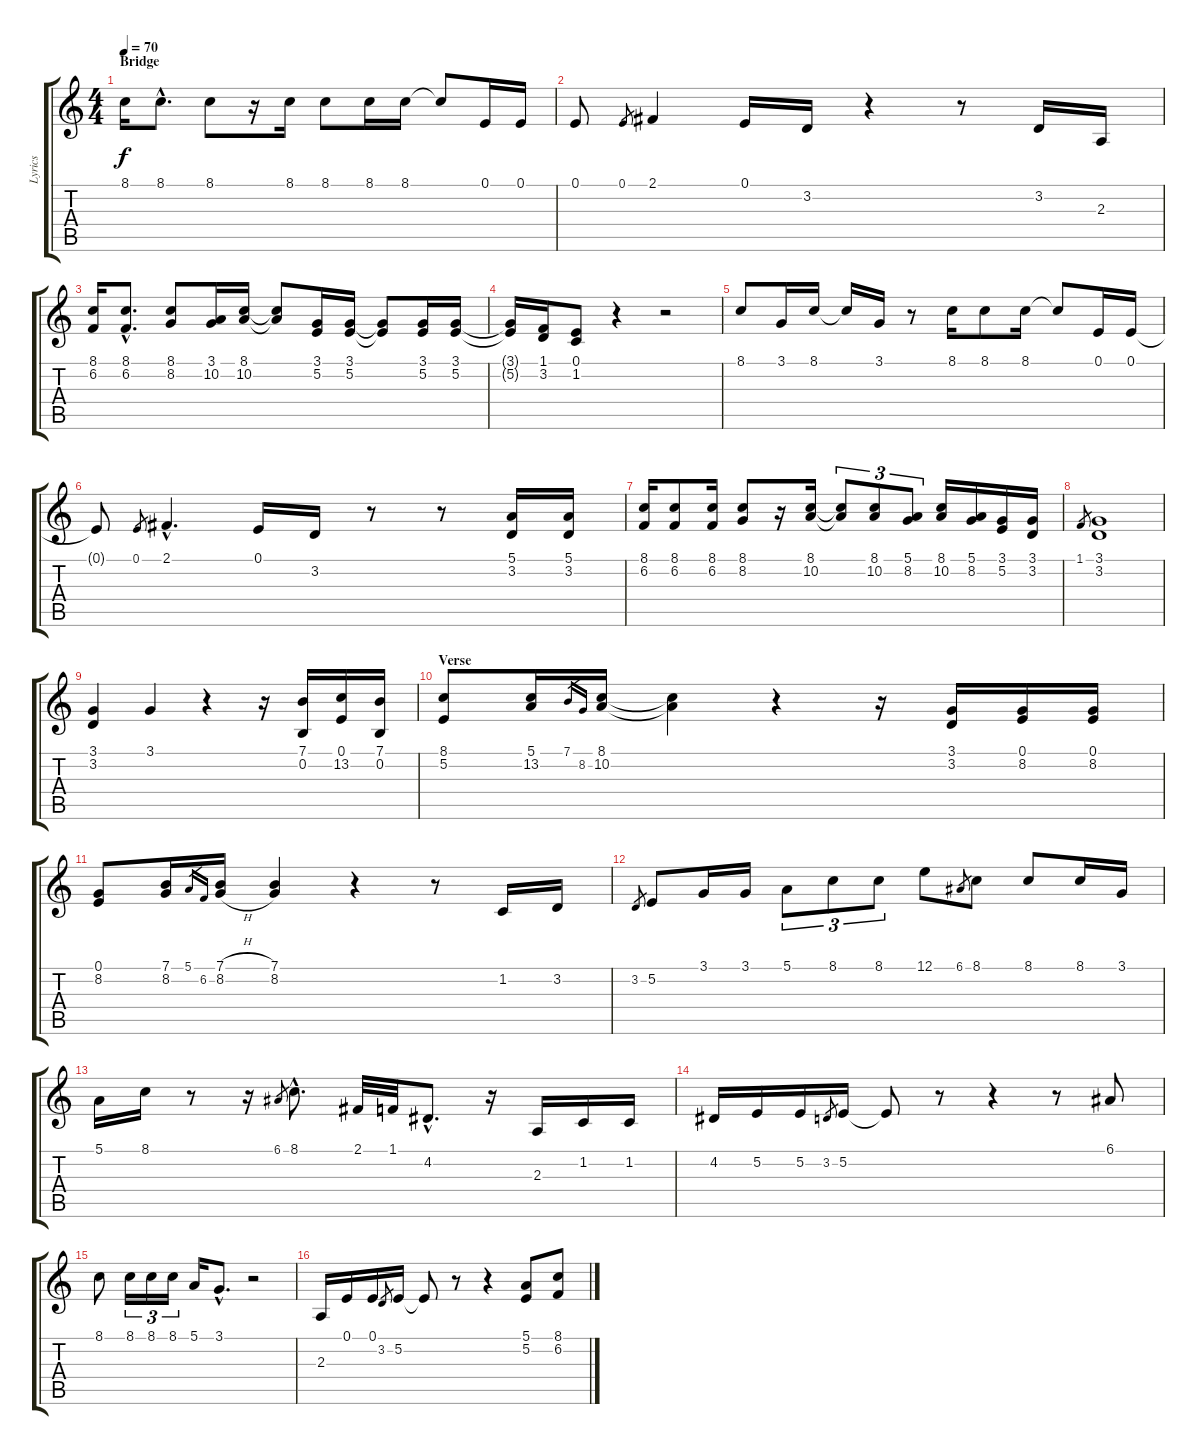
\track ("Lyrics" "Lyrics") {instrument clarinet}
\staff {score tabs}
\tuning (E4 B3 G3 D3 A2 E2) {hide}
\ts (4 4)
\section ("" "Bridge")
\tempo 70
\clef g2
\ks c
8.1.16{dy f} 8.1{hac}.8{d} 8.1.8 r.16 8.1.16 8.1.8 8.1.16 8.1.16 8.1{t}.8 0.1.16 0.1.16 |
0.1.8 0.1.8{gr} 2.1.4 0.1.16 3.2.16 r.4 r.8 3.2.16 2.3.16 |
(8.1 6.2).16 (8.1{hac} 6.2{hac}).8{d} (8.1 8.2).8 (3.1 10.2).16 (8.1 10.2).16 (8.1{t} 10.2{t}).8 (3.1 5.2).16 (3.1 5.2).16 (3.1{t} 5.2{t}).8 (3.1 5.2).16 (3.1 5.2).16 |
(3.1{t} 5.2{t}).16 (1.1 3.2).16 (0.1 1.2).8 r.4 r.2 |
8.1.8 3.1.16 8.1.16 8.1{t}.16 3.1.16 r.8 8.1.16 8.1.8 8.1.16 8.1{t}.8 0.1.16 0.1.16 |
0.1{t}.8 0.1.8{gr} 2.1{hac}.4{d} 0.1.16 3.2.16 r.8 r.8 (5.1 3.2).16 (5.1 3.2).16 |
(8.1 6.2).16 (8.1 6.2).8 (8.1 6.2).16 (8.1 8.2).8 r.16 (8.1 10.2).16 (8.1{t} 10.2{t}).8{tu (3 2)} (8.1 10.2).8{tu (3 2)} (5.1 8.2).8{tu (3 2)} (8.1 10.2).16 (5.1 8.2).16 (3.1 5.2).16 (3.1 3.2).16 |
1.1.8{gr} (3.1 3.2).1 |
(3.1 3.2).4 3.1.4 r.4 r.16 (7.1 0.2).16 (0.1 13.2).16 (7.1 0.2).16 |
\section ("" "Verse")
(8.1 5.2).8 (5.1 13.2).16 7.1.16{gr} 8.2.16{gr} (8.1 10.2).16 (8.1{t} 10.2{t}).4 r.4 r.16 (3.1 3.2).16 (0.1 8.2).16 (0.1 8.2).16 |
(0.1 8.2).8 (7.1 8.2).16 5.1.16{gr} 6.2.16{gr} (7.1{h} 8.2{h}).16 (7.1 8.2).4 r.4 r.8 1.2.16 3.2.16 |
3.2.8{gr} 5.2.8 3.1.16 3.1.16 5.1.8{tu (3 2)} 8.1.8{tu (3 2)} 8.1.8{tu (3 2)} 12.1.8 6.1.8{gr} 8.1.8 8.1.8 8.1.16 3.1.16 |
5.1.16 8.1.16 r.8 r.16 6.1.8{gr} 8.1{hac}.8{d} 2.1.32 1.1.32 4.2{hac}.8{d} r.16 2.3.16 1.2.16 1.2.16 |
4.2.16 5.2.16 5.2.16 3.2.8{gr} 5.2.16 5.2{t}.8 r.8 r.4 r.8 6.1.8 |
8.1.8 8.1.16{tu (3 2)} 8.1.16{tu (3 2)} 8.1.16{tu (3 2)} 5.1.16 3.1{hac}.8{d} r.2 |
2.3.16 0.1.16 0.1.16 3.2.8{gr} 5.2.16 5.2{t}.8 r.8 r.4 (5.1 5.2).8 (8.1 6.2).8
